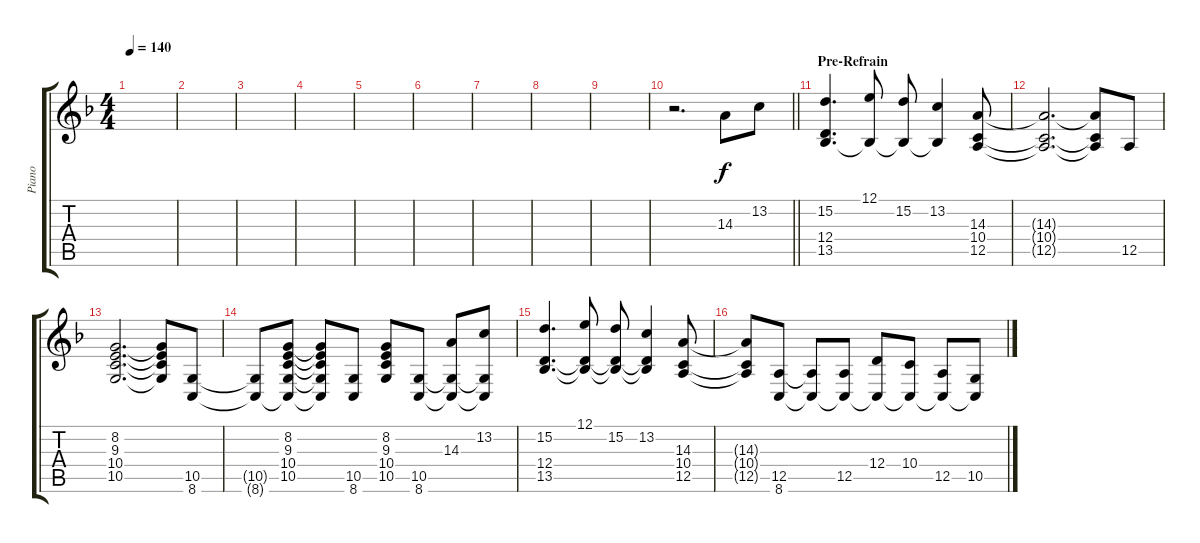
\track ("Piano" "Piano") {instrument brightacousticpiano}
\staff {score tabs}
\tuning (E4 B3 G3 D3 A2 E2) {hide}
\ts (4 4)
\tempo 140
\clef g2
\ks f
|
|
|
|
|
|
|
|
|
\barLineRight lightlight
r.2{d} 14.3.8 13.2.8 |
\section ("" "Pre-Refrain")
(15.2 12.4 13.5).4{d} (12.1 13.5{t}).8 (15.2 13.5{t}).8 (13.2 13.5{t}).4 (14.3 10.4 12.5).8 |
(14.3{t} 10.4{t} 12.5{t}).2{d} (14.3{t} 10.4{t} 12.5{t}).8 12.5.8 |
(8.2 9.3 10.4 10.5).2{d} (8.2{t} 9.3{t} 10.4{t} 10.5{t}).8 (10.5 8.6).8 |
(10.5{t} 8.6{t}).8 (8.2 9.3 10.4 10.5 8.6{t}).8 (8.2{t} 9.3{t} 10.4{t} 10.5{t} 8.6{t}).8 (10.5 8.6).8 (8.2 9.3 10.4 10.5).8 (10.5 8.6).8 (14.3 10.5{t} 8.6{t}).8 (13.2 10.5{t} 8.6{t}).8 |
(15.2 12.4 13.5).4{d} (12.1 12.4{t} 13.5{t}).8 (15.2 12.4{t} 13.5{t}).8 (13.2 12.4{t} 13.5{t}).4 (14.3 10.4 12.5).8 |
(14.3{t} 10.4{t} 12.5{t}).8 (12.5 8.6).8 (12.5{t} 8.6{t}).8 (12.5 8.6{t}).8 (12.4 8.6{t}).8 (10.4 8.6{t}).8 (12.5 8.6{t}).8 (10.5 8.6{t}).8
